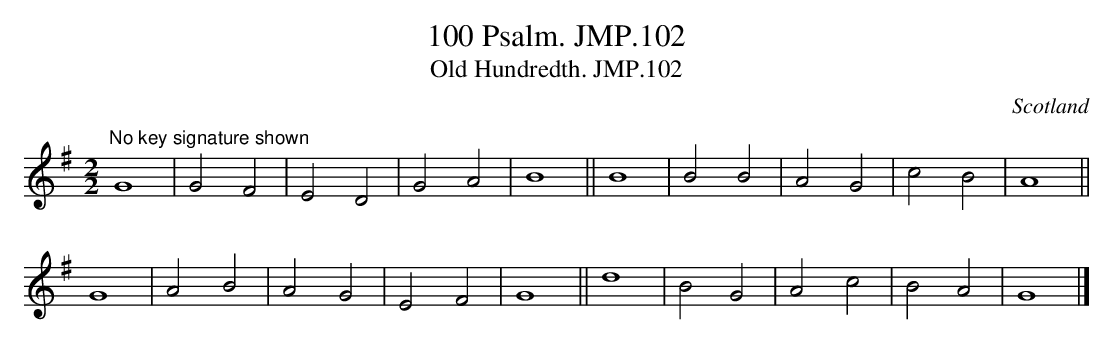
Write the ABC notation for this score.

X:1
T:100 Psalm. JMP.102
T:Old Hundredth. JMP.102
M:2/2
L:1/4
O:Scotland
K:G major
"No key signature shown" G4 | G2F2 | E2D2 | G2A2 | B4 ||\
B4 | B2B2 | A2G2 | c2B2 | A4 ||!
G4 | A2B2 | A2G2 | E2F2 | G4 ||\
d4 | B2G2 | A2c2 | B2A2 | G4 |]
